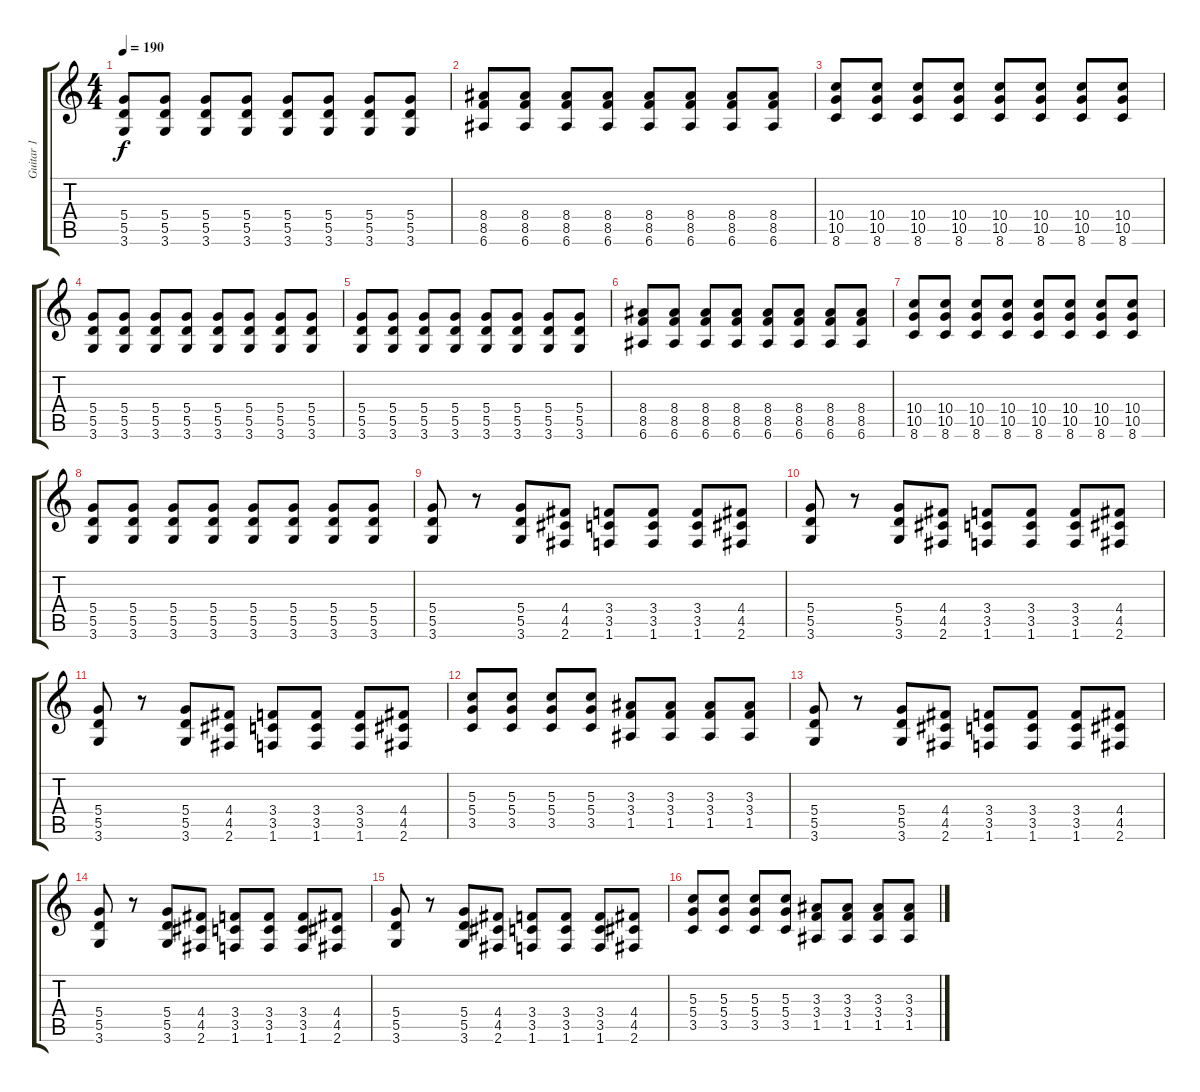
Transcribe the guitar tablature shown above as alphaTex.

\track ("Guitar 1" "Guitar 1") {instrument overdrivenguitar}
\staff {score tabs}
\tuning (E4 B3 G3 D3 A2 E2) {hide}
\ts (4 4)
\tempo 190
\clef g2
\ks c
(5.4 5.5 3.6).8{dy f} (5.4 5.5 3.6).8 (5.4 5.5 3.6).8 (5.4 5.5 3.6).8 (5.4 5.5 3.6).8 (5.4 5.5 3.6).8 (5.4 5.5 3.6).8 (5.4 5.5 3.6).8 |
(8.4 8.5 6.6).8 (8.4 8.5 6.6).8 (8.4 8.5 6.6).8 (8.4 8.5 6.6).8 (8.4 8.5 6.6).8 (8.4 8.5 6.6).8 (8.4 8.5 6.6).8 (8.4 8.5 6.6).8 |
(10.4 10.5 8.6).8 (10.4 10.5 8.6).8 (10.4 10.5 8.6).8 (10.4 10.5 8.6).8 (10.4 10.5 8.6).8 (10.4 10.5 8.6).8 (10.4 10.5 8.6).8 (10.4 10.5 8.6).8 |
(5.4 5.5 3.6).8 (5.4 5.5 3.6).8 (5.4 5.5 3.6).8 (5.4 5.5 3.6).8 (5.4 5.5 3.6).8 (5.4 5.5 3.6).8 (5.4 5.5 3.6).8 (5.4 5.5 3.6).8 |
(5.4 5.5 3.6).8 (5.4 5.5 3.6).8 (5.4 5.5 3.6).8 (5.4 5.5 3.6).8 (5.4 5.5 3.6).8 (5.4 5.5 3.6).8 (5.4 5.5 3.6).8 (5.4 5.5 3.6).8 |
(8.4 8.5 6.6).8 (8.4 8.5 6.6).8 (8.4 8.5 6.6).8 (8.4 8.5 6.6).8 (8.4 8.5 6.6).8 (8.4 8.5 6.6).8 (8.4 8.5 6.6).8 (8.4 8.5 6.6).8 |
(10.4 10.5 8.6).8 (10.4 10.5 8.6).8 (10.4 10.5 8.6).8 (10.4 10.5 8.6).8 (10.4 10.5 8.6).8 (10.4 10.5 8.6).8 (10.4 10.5 8.6).8 (10.4 10.5 8.6).8 |
(5.4 5.5 3.6).8 (5.4 5.5 3.6).8 (5.4 5.5 3.6).8 (5.4 5.5 3.6).8 (5.4 5.5 3.6).8 (5.4 5.5 3.6).8 (5.4 5.5 3.6).8 (5.4 5.5 3.6).8 |
(5.4 5.5 3.6).8 r.8 (5.4 5.5 3.6).8 (4.4 4.5 2.6).8 (3.4 3.5 1.6).8 (3.4 3.5 1.6).8 (3.4 3.5 1.6).8 (4.4 4.5 2.6).8 |
(5.4 5.5 3.6).8 r.8 (5.4 5.5 3.6).8 (4.4 4.5 2.6).8 (3.4 3.5 1.6).8 (3.4 3.5 1.6).8 (3.4 3.5 1.6).8 (4.4 4.5 2.6).8 |
(5.4 5.5 3.6).8 r.8 (5.4 5.5 3.6).8 (4.4 4.5 2.6).8 (3.4 3.5 1.6).8 (3.4 3.5 1.6).8 (3.4 3.5 1.6).8 (4.4 4.5 2.6).8 |
(5.3 5.4 3.5).8 (5.3 5.4 3.5).8 (5.3 5.4 3.5).8 (5.3 5.4 3.5).8 (3.3 3.4 1.5).8 (3.3 3.4 1.5).8 (3.3 3.4 1.5).8 (3.3 3.4 1.5).8 |
(5.4 5.5 3.6).8 r.8 (5.4 5.5 3.6).8 (4.4 4.5 2.6).8 (3.4 3.5 1.6).8 (3.4 3.5 1.6).8 (3.4 3.5 1.6).8 (4.4 4.5 2.6).8 |
(5.4 5.5 3.6).8 r.8 (5.4 5.5 3.6).8 (4.4 4.5 2.6).8 (3.4 3.5 1.6).8 (3.4 3.5 1.6).8 (3.4 3.5 1.6).8 (4.4 4.5 2.6).8 |
(5.4 5.5 3.6).8 r.8 (5.4 5.5 3.6).8 (4.4 4.5 2.6).8 (3.4 3.5 1.6).8 (3.4 3.5 1.6).8 (3.4 3.5 1.6).8 (4.4 4.5 2.6).8 |
(5.3 5.4 3.5).8 (5.3 5.4 3.5).8 (5.3 5.4 3.5).8 (5.3 5.4 3.5).8 (3.3 3.4 1.5).8 (3.3 3.4 1.5).8 (3.3 3.4 1.5).8 (3.3 3.4 1.5).8
